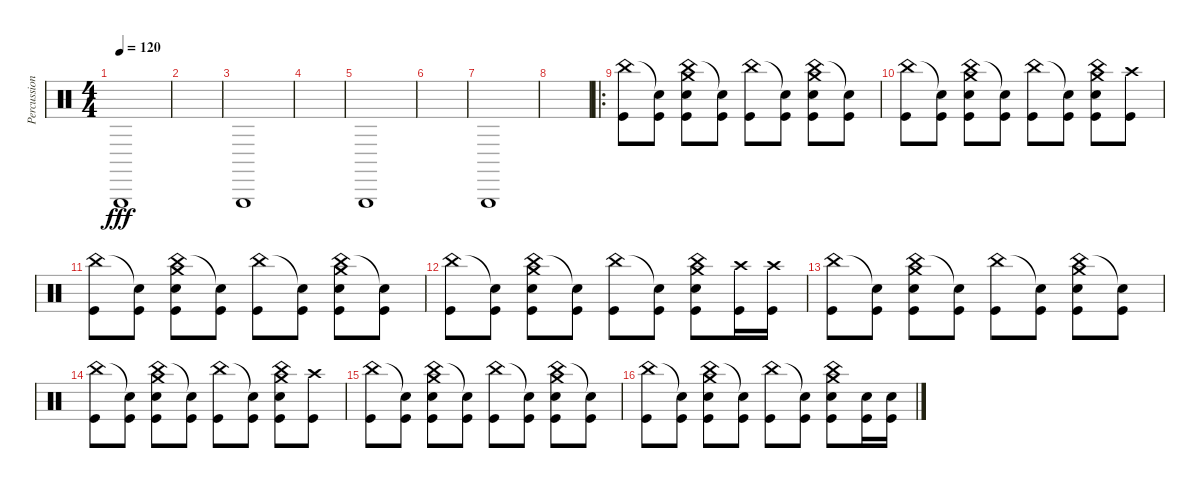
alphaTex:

\track ("Percussions" "Percussion") {instrument percussion}
\staff {score}
\articulation defaults
\ts (4 4)
\tempo 120
\clef neutral
\ks c "Triangle (hit)".1{dy fff}
|
|
"Triangle (hit)".1 |
|
"Triangle (hit)".1 |
|
"Triangle (hit)".1 |
|
\ro
("China (hit)" "Kick (hit)").8 ("Snare (hit)"{t} "Kick (hit)").8 ("China (hit)" "Crash medium (hit)" "Snare (hit) 2" "Kick (hit)").8 ("Snare (hit)"{t} "Kick (hit)").8 ("China (hit)" "Kick (hit)").8 ("Snare (hit)"{t} "Kick (hit)").8 ("China (hit)" "Crash medium (hit)" "Snare (hit) 2" "Kick (hit)").8 ("Snare (hit)"{t} "Kick (hit)").8 |
("China (hit)" "Kick (hit)").8 ("Snare (hit)"{t} "Kick (hit)").8 ("China (hit)" "Crash medium (hit)" "Snare (hit) 2" "Kick (hit)").8 ("Snare (hit)"{t} "Kick (hit)").8 ("China (hit)" "Kick (hit)").8 ("Snare (hit)"{t} "Kick (hit)").8 ("China (hit)" "Crash medium (hit)" "Snare (hit) 2" "Kick (hit)").8 ("Crash high (hit)" "Kick (hit)").8 |
("China (hit)" "Kick (hit)").8 ("Snare (hit)"{t} "Kick (hit)").8 ("China (hit)" "Crash medium (hit)" "Snare (hit) 2" "Kick (hit)").8 ("Snare (hit)"{t} "Kick (hit)").8 ("China (hit)" "Kick (hit)").8 ("Snare (hit)"{t} "Kick (hit)").8 ("China (hit)" "Crash medium (hit)" "Snare (hit) 2" "Kick (hit)").8 ("Snare (hit)"{t} "Kick (hit)").8 |
("China (hit)" "Kick (hit)").8 ("Snare (hit)"{t} "Kick (hit)").8 ("China (hit)" "Crash medium (hit)" "Snare (hit) 2" "Kick (hit)").8 ("Snare (hit)"{t} "Kick (hit)").8 ("China (hit)" "Kick (hit)").8 ("Snare (hit)"{t} "Kick (hit)").8 ("China (hit)" "Crash medium (hit)" "Snare (hit) 2" "Kick (hit)").8 ("Crash high (hit)" "Kick (hit)").16 ("Crash high (hit)" "Kick (hit)").16 |
("China (hit)" "Kick (hit)").8 ("Snare (hit)"{t} "Kick (hit)").8 ("China (hit)" "Crash medium (hit)" "Snare (hit) 2" "Kick (hit)").8 ("Snare (hit)"{t} "Kick (hit)").8 ("China (hit)" "Kick (hit)").8 ("Snare (hit)"{t} "Kick (hit)").8 ("China (hit)" "Crash medium (hit)" "Snare (hit) 2" "Kick (hit)").8 ("Snare (hit)"{t} "Kick (hit)").8 |
("China (hit)" "Kick (hit)").8 ("Snare (hit)"{t} "Kick (hit)").8 ("China (hit)" "Crash medium (hit)" "Snare (hit) 2" "Kick (hit)").8 ("Snare (hit)"{t} "Kick (hit)").8 ("China (hit)" "Kick (hit)").8 ("Snare (hit)"{t} "Kick (hit)").8 ("China (hit)" "Crash medium (hit)" "Snare (hit) 2" "Kick (hit)").8 ("Crash high (hit)" "Kick (hit)").8 |
("China (hit)" "Kick (hit)").8 ("Snare (hit)"{t} "Kick (hit)").8 ("China (hit)" "Crash medium (hit)" "Snare (hit) 2" "Kick (hit)").8 ("Snare (hit)"{t} "Kick (hit)").8 ("China (hit)" "Kick (hit)").8 ("Snare (hit)"{t} "Kick (hit)").8 ("China (hit)" "Crash medium (hit)" "Snare (hit) 2" "Kick (hit)").8 ("Snare (hit)"{t} "Kick (hit)").8 |
("China (hit)" "Kick (hit)").8 ("Snare (hit)"{t} "Kick (hit)").8 ("China (hit)" "Crash medium (hit)" "Snare (hit) 2" "Kick (hit)").8 ("Snare (hit)"{t} "Kick (hit)").8 ("China (hit)" "Kick (hit)").8 ("Snare (hit)"{t} "Kick (hit)").8 ("China (hit)" "Crash medium (hit)" "Snare (hit) 2" "Kick (hit)").8 ("Snare (hit) 2" "Kick (hit)").16 ("Snare (hit) 2" "Kick (hit)").16
